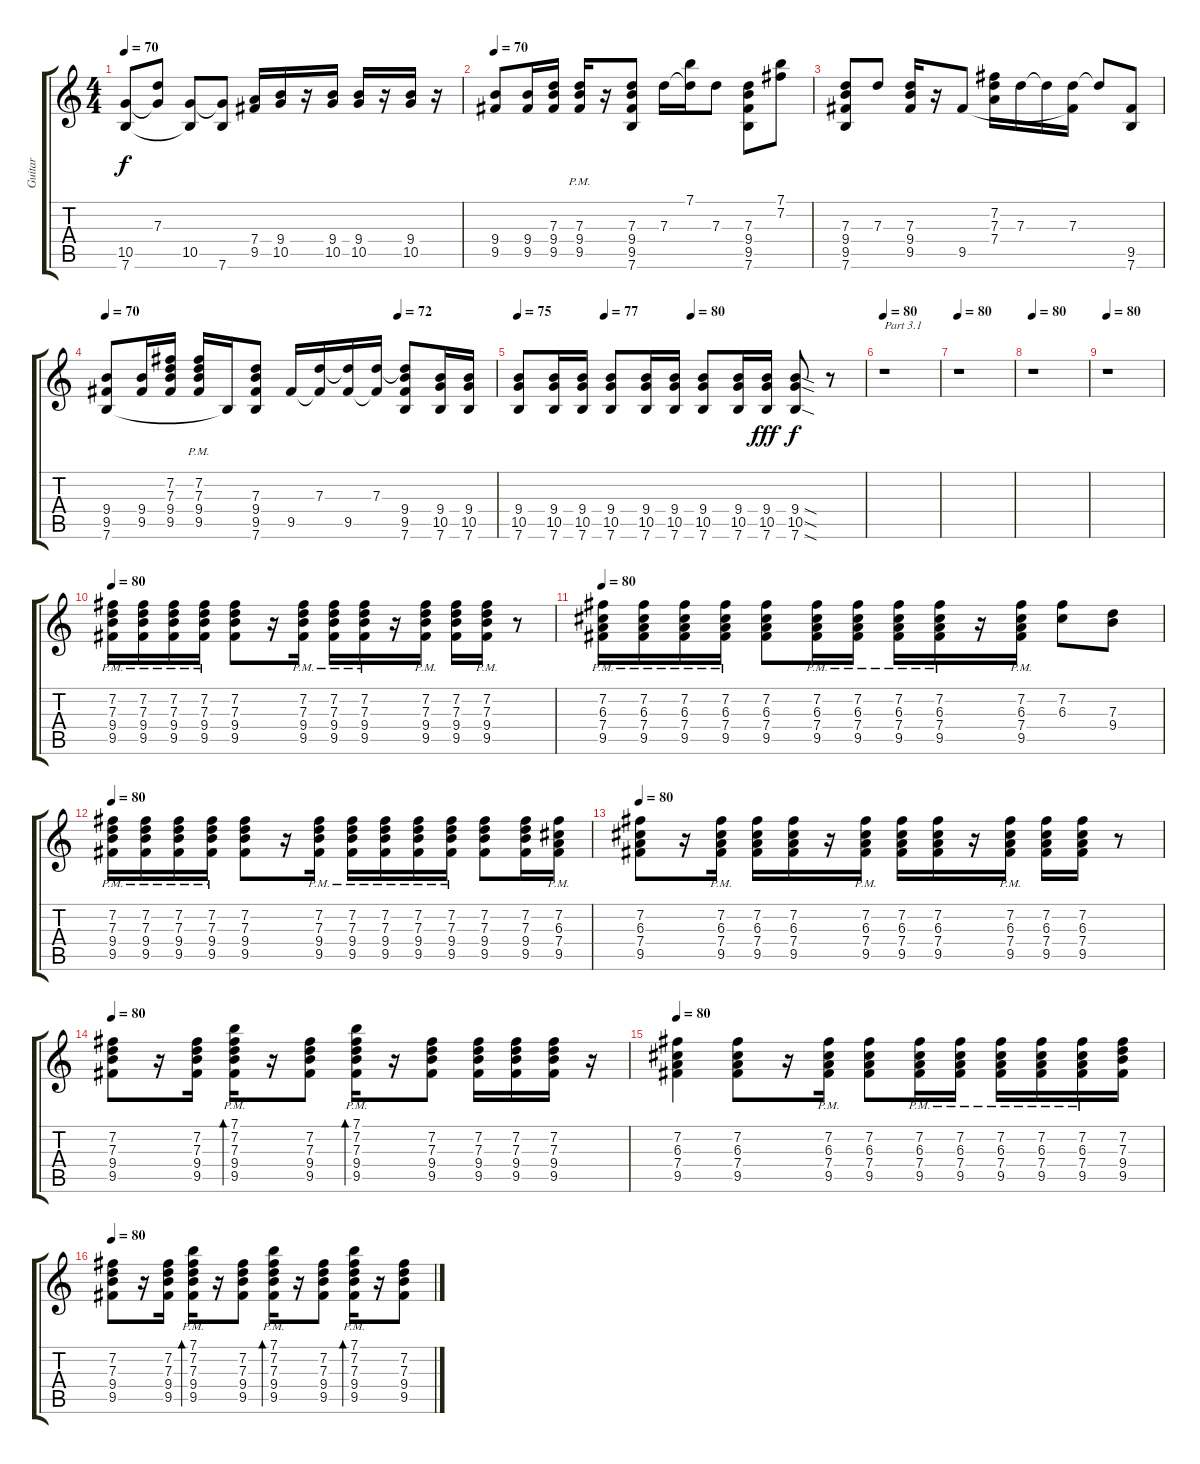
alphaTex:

\track ("Guitar" "Guitar") {instrument overdrivenguitar}
\staff {score tabs}
\tuning (E4 B3 G3 D3 A2 E2) {hide}
\ts (4 4)
\tempo 70
\clef g2
\ks c
(10.5 7.6).8{dy f} (7.3 10.5{t}).8 (10.5 7.6{t}).8 (10.5{t} 7.6).8 (7.4 9.5).16 (9.4 10.5).16 r.16 (9.4 10.5).16 (9.4 10.5).16 r.16 (9.4 10.5).16 r.16 |
\tempo 70
(9.4 9.5).8 (9.4 9.5).16 (7.3 9.4 9.5).16 (7.3{pm} 9.4{pm} 9.5{pm}).16 r.16 (7.3 9.4 9.5 7.6).8 7.3.16 (7.1 7.3{t}).16 7.3.8 (7.3 9.4 9.5 7.6).8 (7.1 7.2).8 |
(7.3 9.4 9.5 7.6).8 7.3.8 (7.3 9.4 9.5).16 r.16 9.5.8 (7.2 7.3 7.4).16 7.3.16 7.3{t}.16 (7.3 9.5{t}).16 7.3{t}.8 (9.5 7.6).8 |
\tempo 70
\tempo (72 0.75)
(9.4 9.5 7.6).8{volume 12} (9.4 9.5).16 (7.2 7.3 9.4 9.5).16 (7.2{pm} 7.3{pm} 9.4{pm} 9.5{pm}).16 7.6{t}.16 (7.3 9.4 9.5 7.6).8 9.5.16{volume 13} (7.3 9.5{t}).16 (7.3{t} 9.5).16 (7.3 9.5{t}).16 (7.3{t} 9.4 9.5 7.6).8 (9.4 10.5 7.6).16 (9.4 10.5 7.6).16 |
\tempo 75
\tempo (77 0.25)
\tempo (80 0.5)
(9.4 10.5 7.6).8{volume 14} (9.4 10.5 7.6).16 (9.4 10.5 7.6).16 (9.4 10.5 7.6).8 (9.4 10.5 7.6).16 (9.4 10.5 7.6).16 (9.4 10.5 7.6).8{volume 15} (9.4 10.5 7.6).16 (9.4 10.5 7.6).16{dy fff} (9.4{sod} 10.5{sod} 7.6{sod}).8{dy f} r.8 |
\tempo 80
r.1{txt "Part 3.1"} |
\tempo 80
r.1 |
\tempo 80
r.1 |
\tempo 80
r.1 |
\tempo 80
(7.2{pm} 7.3{pm} 9.4{pm} 9.5{pm}).16{volume 14 balance 5} (7.2{pm} 7.3{pm} 9.4{pm} 9.5{pm}).16 (7.2{pm} 7.3{pm} 9.4{pm} 9.5{pm}).16 (7.2{pm} 7.3{pm} 9.4{pm} 9.5{pm}).16 (7.2 7.3 9.4 9.5).8 r.16 (7.2{pm} 7.3{pm} 9.4{pm} 9.5{pm}).16 (7.2{pm} 7.3{pm} 9.4{pm} 9.5{pm}).16 (7.2{pm} 7.3{pm} 9.4{pm} 9.5{pm}).16 r.16 (7.2{pm} 7.3{pm} 9.4{pm} 9.5{pm}).16 (7.2 7.3 9.4 9.5).16 (7.2{pm} 7.3{pm} 9.4{pm} 9.5{pm}).16 r.8 |
\tempo 80
(7.2{pm} 6.3 7.4{pm} 9.5{pm}).16 (7.2{pm} 6.3{pm} 7.4{pm} 9.5{pm}).16 (7.2{pm} 6.3{pm} 7.4{pm} 9.5{pm}).16 (7.2{pm} 6.3{pm} 7.4{pm} 9.5{pm}).16 (7.2 6.3 7.4 9.5).8 (7.2{pm} 6.3{pm} 7.4{pm} 9.5{pm}).16 (7.2{pm} 6.3{pm} 7.4{pm} 9.5{pm}).16 (7.2{pm} 6.3{pm} 7.4{pm} 9.5{pm}).16 (7.2{pm} 6.3{pm} 7.4{pm} 9.5{pm}).16 r.16 (7.2{pm} 6.3{pm} 7.4{pm} 9.5{pm}).16 (7.2 6.3).8 (7.3 9.4).8 |
\tempo 80
(7.2{pm} 7.3{pm} 9.4{pm} 9.5{pm}).16 (7.2{pm} 7.3{pm} 9.4{pm} 9.5{pm}).16 (7.2{pm} 7.3{pm} 9.4{pm} 9.5{pm}).16 (7.2{pm} 7.3{pm} 9.4{pm} 9.5{pm}).16 (7.2 7.3 9.4 9.5).8 r.16 (7.2{pm} 7.3{pm} 9.4{pm} 9.5{pm}).16 (7.2{pm} 7.3{pm} 9.4{pm} 9.5{pm}).16 (7.2{pm} 7.3{pm} 9.4{pm} 9.5{pm}).16 (7.2{pm} 7.3{pm} 9.4{pm} 9.5{pm}).16 (7.2{pm} 7.3{pm} 9.4{pm} 9.5{pm}).16 (7.2 7.3 9.4 9.5).8 (7.2 7.3 9.4 9.5).16 (7.2 6.3{pm} 7.4{pm} 9.5{pm}).16 |
\tempo 80
(7.2 6.3 7.4 9.5).8 r.16 (7.2{pm} 6.3{pm} 7.4{pm} 9.5{pm}).16 (7.2 6.3 7.4 9.5).16 (7.2 6.3 7.4 9.5).16 r.16 (7.2{pm} 6.3{pm} 7.4{pm} 9.5{pm}).16 (7.2 6.3 7.4 9.5).16 (7.2 6.3 7.4 9.5).16 r.16 (7.2{pm} 6.3{pm} 7.4{pm} 9.5{pm}).16 (7.2 6.3 7.4 9.5).16 (7.2 6.3 7.4 9.5).16 r.8 |
\tempo 80
(7.2 7.3 9.4 9.5).8 r.16 (7.2 7.3 9.4 9.5).16 (7.1{pm} 7.2 7.3{pm} 9.4{pm} 9.5{pm}).16{bd 60} r.16 (7.2 7.3 9.4 9.5).8 (7.1{pm} 7.2{pm} 7.3{pm} 9.4{pm} 9.5{pm}).16{bd 60} r.16 (7.2 7.3 9.4 9.5).8 (7.2 7.3 9.4 9.5).16 (7.2 7.3 9.4 9.5).16 (7.2 7.3 9.4 9.5).16 r.16 |
\tempo 80
(7.2 6.3 7.4 9.5).4 (7.2 6.3 7.4 9.5).8 r.16 (7.2{pm} 6.3{pm} 7.4{pm} 9.5{pm}).16 (7.2 6.3 7.4 9.5).8 (7.2{pm} 6.3{pm} 7.4{pm} 9.5{pm}).16 (7.2{pm} 6.3{pm} 7.4{pm} 9.5{pm}).16 (7.2{pm} 6.3{pm} 7.4{pm} 9.5{pm}).16 (7.2{pm} 6.3{pm} 7.4{pm} 9.5{pm}).16 (7.2{pm} 6.3{pm} 7.4{pm} 9.5{pm}).16 (7.2 7.3 9.4 9.5).16 |
\tempo 80
(7.2 7.3 9.4 9.5).8 r.16 (7.2 7.3 9.4 9.5).16 (7.1{pm} 7.2{pm} 7.3{pm} 9.4{pm} 9.5{pm}).16{bd 60} r.16 (7.2 7.3 9.4 9.5).8 (7.1{pm} 7.2{pm} 7.3{pm} 9.4{pm} 9.5{pm}).16{bd 60} r.16 (7.2 7.3 9.4 9.5).8 (7.1{pm} 7.2{pm} 7.3{pm} 9.4{pm} 9.5{pm}).16{bd 60} r.16 (7.2 7.3 9.4 9.5).8
